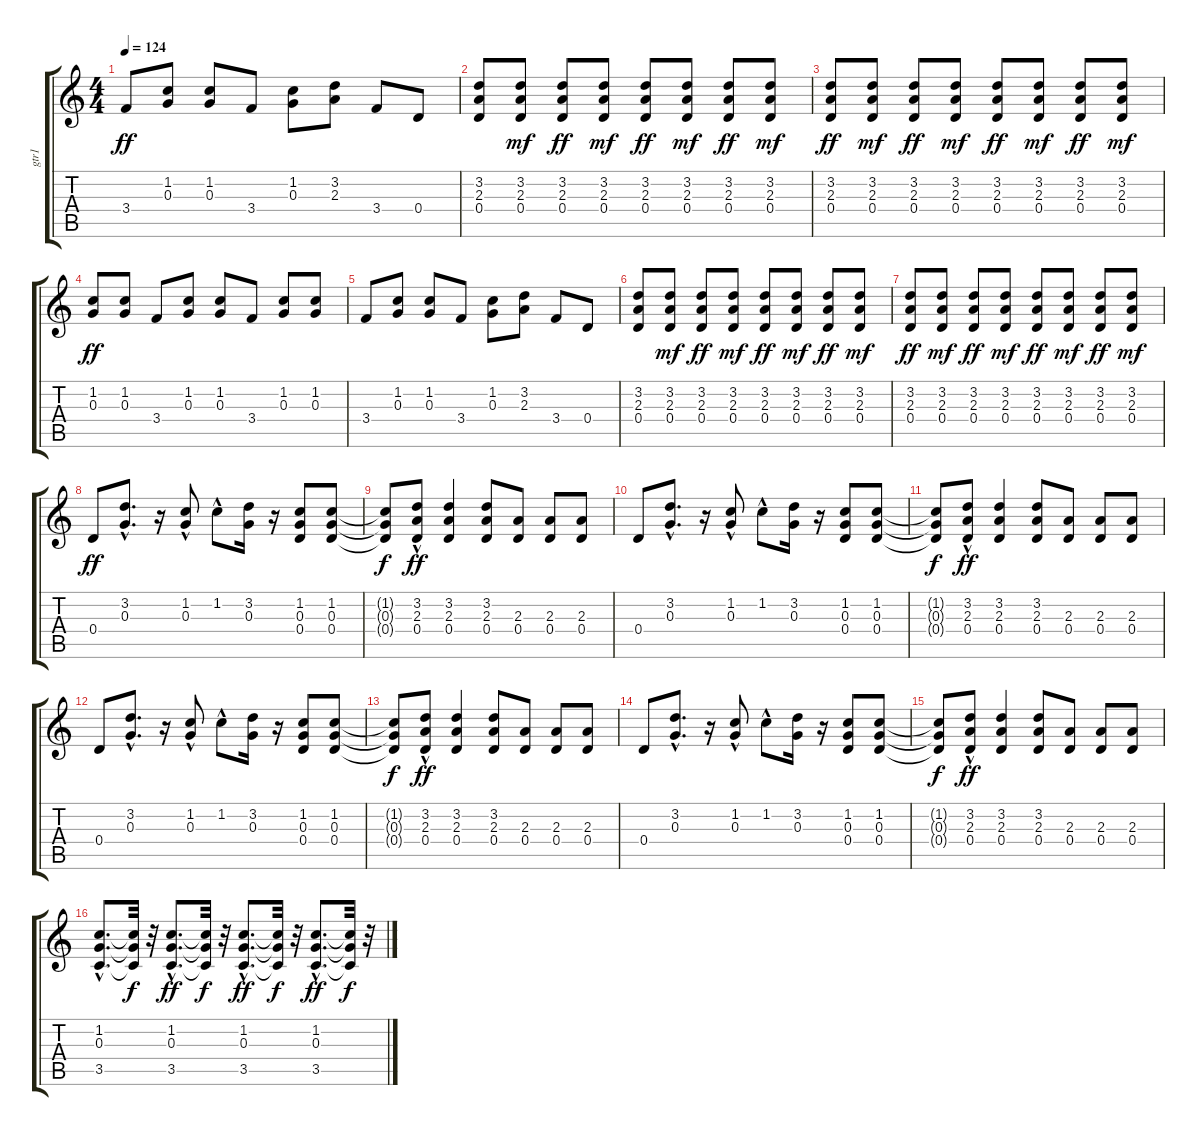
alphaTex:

\track ("gtr1" "gtr1") {instrument distortionguitar}
\staff {score tabs}
\tuning (E4 B3 G3 D3 A2 E2) {hide}
\ts (4 4)
\tempo 124
\clef g2
\ks c
3.4.8{dy ff} (1.2 0.3).8 (1.2 0.3).8 3.4.8 (1.2 0.3).8 (3.2 2.3).8 3.4.8 0.4.8 |
(3.2 2.3 0.4).8 (3.2 2.3 0.4).8{dy mf} (3.2 2.3 0.4).8{dy ff} (3.2 2.3 0.4).8{dy mf} (3.2 2.3 0.4).8{dy ff} (3.2 2.3 0.4).8{dy mf} (3.2 2.3 0.4).8{dy ff} (3.2 2.3 0.4).8{dy mf} |
(3.2 2.3 0.4).8{dy ff} (3.2 2.3 0.4).8{dy mf} (3.2 2.3 0.4).8{dy ff} (3.2 2.3 0.4).8{dy mf} (3.2 2.3 0.4).8{dy ff} (3.2 2.3 0.4).8{dy mf} (3.2 2.3 0.4).8{dy ff} (3.2 2.3 0.4).8{dy mf} |
(1.2 0.3).8{dy ff} (1.2 0.3).8 3.4.8 (1.2 0.3).8 (1.2 0.3).8 3.4.8 (1.2 0.3).8 (1.2 0.3).8 |
3.4.8 (1.2 0.3).8 (1.2 0.3).8 3.4.8 (1.2 0.3).8 (3.2 2.3).8 3.4.8 0.4.8 |
(3.2 2.3 0.4).8 (3.2 2.3 0.4).8{dy mf} (3.2 2.3 0.4).8{dy ff} (3.2 2.3 0.4).8{dy mf} (3.2 2.3 0.4).8{dy ff} (3.2 2.3 0.4).8{dy mf} (3.2 2.3 0.4).8{dy ff} (3.2 2.3 0.4).8{dy mf} |
(3.2 2.3 0.4).8{dy ff} (3.2 2.3 0.4).8{dy mf} (3.2 2.3 0.4).8{dy ff} (3.2 2.3 0.4).8{dy mf} (3.2 2.3 0.4).8{dy ff} (3.2 2.3 0.4).8{dy mf} (3.2 2.3 0.4).8{dy ff} (3.2 2.3 0.4).8{dy mf} |
0.4.8{dy ff} (3.2{hac} 0.3{hac}).8{d} r.16 (1.2 0.3{hac}).8 1.2{hac}.8 (3.2 0.3).16 r.16 (1.2 0.3 0.4).8 (1.2 0.3 0.4).8 |
(1.2{t} 0.3{t} 0.4{t}).8{dy f} (3.2 2.3{hac} 0.4).8{dy ff} (3.2 2.3 0.4).4 (3.2 2.3 0.4).8 (2.3 0.4).8 (2.3 0.4).8 (2.3 0.4).8 |
0.4.8 (3.2{hac} 0.3{hac}).8{d} r.16 (1.2 0.3{hac}).8 1.2{hac}.8 (3.2 0.3).16 r.16 (1.2 0.3 0.4).8 (1.2 0.3 0.4).8 |
(1.2{t} 0.3{t} 0.4{t}).8{dy f} (3.2 2.3{hac} 0.4).8{dy ff} (3.2 2.3 0.4).4 (3.2 2.3 0.4).8 (2.3 0.4).8 (2.3 0.4).8 (2.3 0.4).8 |
0.4.8 (3.2{hac} 0.3{hac}).8{d} r.16 (1.2 0.3{hac}).8 1.2{hac}.8 (3.2 0.3).16 r.16 (1.2 0.3 0.4).8 (1.2 0.3 0.4).8 |
(1.2{t} 0.3{t} 0.4{t}).8{dy f} (3.2 2.3{hac} 0.4).8{dy ff} (3.2 2.3 0.4).4 (3.2 2.3 0.4).8 (2.3 0.4).8 (2.3 0.4).8 (2.3 0.4).8 |
0.4.8 (3.2{hac} 0.3{hac}).8{d} r.16 (1.2 0.3{hac}).8 1.2{hac}.8 (3.2 0.3).16 r.16 (1.2 0.3 0.4).8 (1.2 0.3 0.4).8 |
(1.2{t} 0.3{t} 0.4{t}).8{dy f} (3.2 2.3{hac} 0.4).8{dy ff} (3.2 2.3 0.4).4 (3.2 2.3 0.4).8 (2.3 0.4).8 (2.3 0.4).8 (2.3 0.4).8 |
(1.2{hac} 0.3{hac} 3.5{hac}).8{d} (1.2{t} 0.3{t} 3.5{t}).32{dy f} r.32 (1.2{hac} 0.3{hac} 3.5{hac}).8{d dy ff} (1.2{t} 0.3{t} 3.5{t}).32{dy f} r.32 (1.2{hac} 0.3{hac} 3.5{hac}).8{d dy ff} (1.2{t} 0.3{t} 3.5{t}).32{dy f} r.32 (1.2{hac} 0.3{hac} 3.5{hac}).8{d dy ff} (1.2{t} 0.3{t} 3.5{t}).32{dy f} r.32
